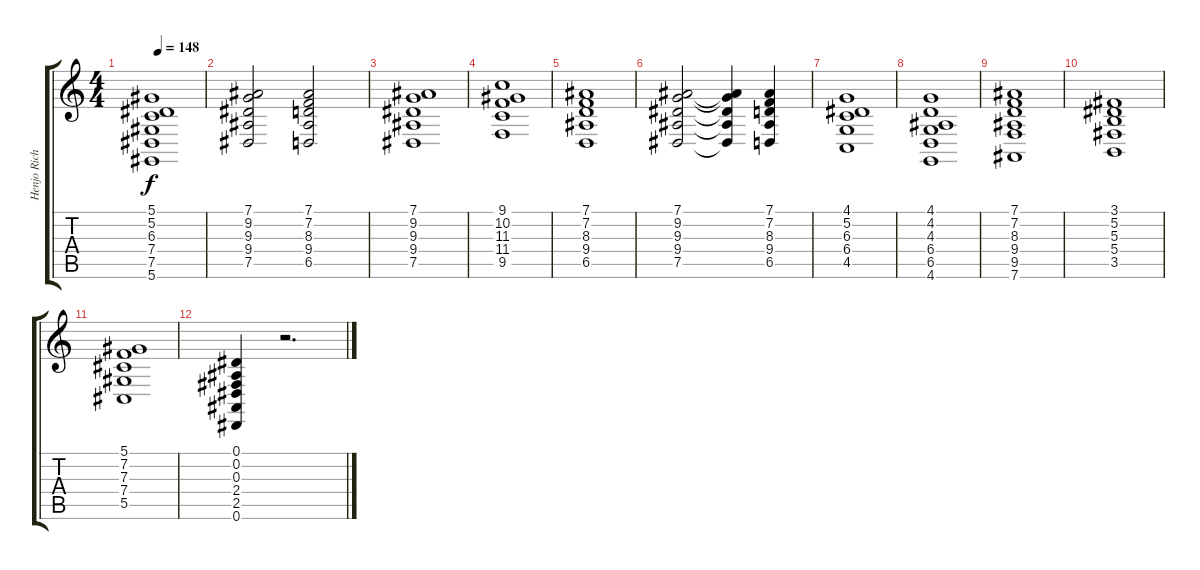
\track ("Henjo Richter<Keyboard>" "Henjo Rich") {instrument stringensemble1}
\staff {score tabs}
\tuning (Eb4 Bb3 Gb3 Db3 Ab2 Eb2) {hide}
\ts (4 4)
\tempo 148
\clef g2
\ks c
(5.1 5.2 6.3 7.4 7.5 5.6).1{dy f} |
(7.1 9.2 9.3 9.4 7.5).2 (7.1 7.2 8.3 9.4 6.5).2 |
(7.1 9.2 9.3 9.4 7.5).1 |
(9.1 10.2 11.3 11.4 9.5).1 |
(7.1 7.2 8.3 9.4 6.5).1 |
(7.1 9.2 9.3 9.4 7.5).2 (7.1{t} 9.2{t} 9.3{t} 9.4{t} 7.5{t}).4 (7.1 7.2 8.3 9.4 6.5).4 |
(4.1 5.2 6.3 6.4 4.5).1 |
(4.1 4.2 4.3 6.4 6.5 4.6).1 |
(7.1 7.2 8.3 9.4 9.5 7.6).1 |
(3.1 5.2 5.3 5.4 3.5).1 |
(5.1 7.2 7.3 7.4 5.5).1 |
(0.1 0.2 0.3 2.4 2.5 0.6).4 r.2{d}
